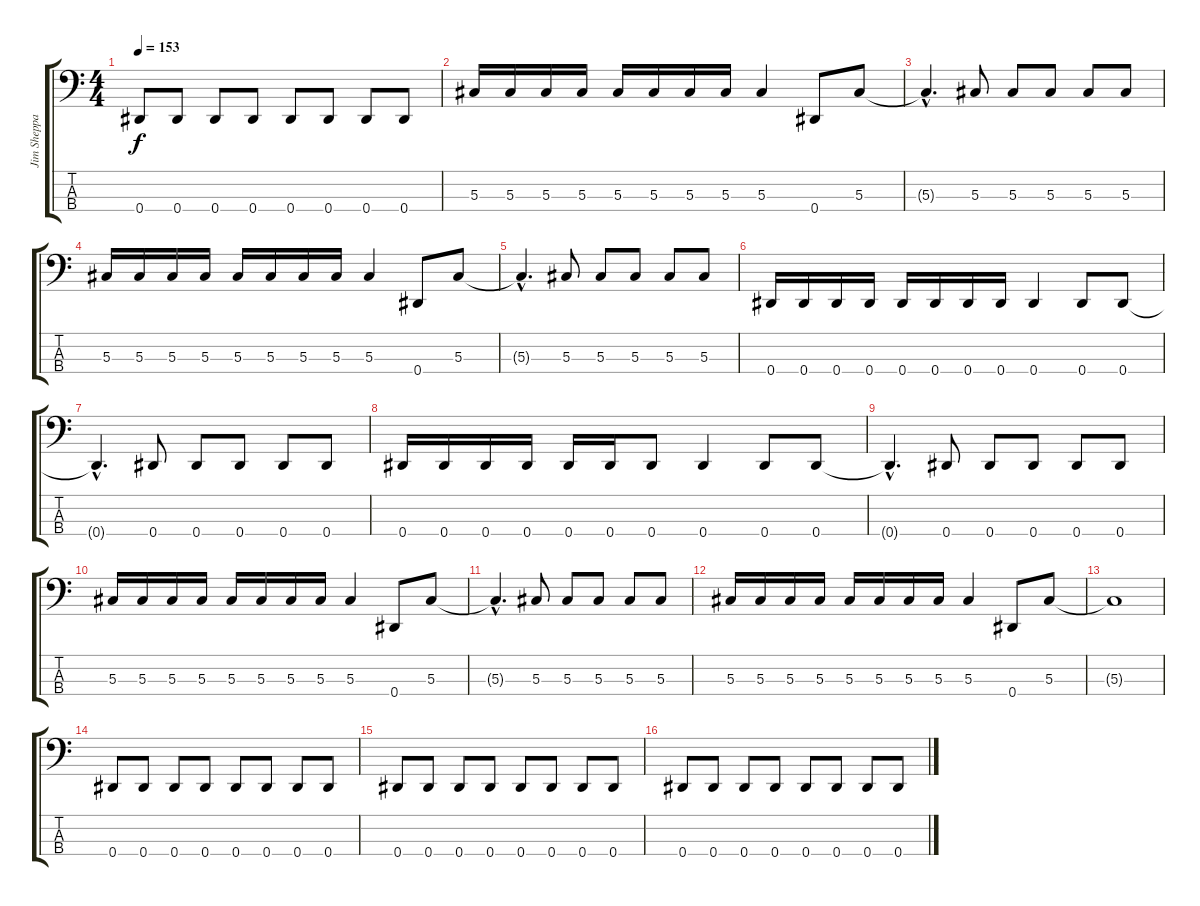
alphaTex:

\track ("Jim Sheppard" "Jim Sheppa") {instrument electricbassfinger}
\staff {score tabs}
\tuning (Gb2 Db2 Ab1 Eb1) {hide}
\ts (4 4)
\tempo 153
\clef f4
\ks c
0.4.8{dy f} 0.4.8 0.4.8 0.4.8 0.4.8 0.4.8 0.4.8 0.4.8 |
5.3.16{volume 13} 5.3.16 5.3.16 5.3.16 5.3.16 5.3.16 5.3.16 5.3.16 5.3.4 0.4.8 5.3.8 |
5.3{hac t}.4{d} 5.3.8 5.3.8 5.3.8 5.3.8 5.3.8 |
5.3.16 5.3.16 5.3.16 5.3.16 5.3.16 5.3.16 5.3.16 5.3.16 5.3.4 0.4.8 5.3.8 |
5.3{hac t}.4{d} 5.3.8 5.3.8 5.3.8 5.3.8 5.3.8 |
0.4.16 0.4.16 0.4.16 0.4.16 0.4.16 0.4.16 0.4.16 0.4.16 0.4.4 0.4.8 0.4.8 |
0.4{hac t}.4{d} 0.4.8 0.4.8 0.4.8 0.4.8 0.4.8 |
0.4.16 0.4.16 0.4.16 0.4.16 0.4.16 0.4.16 0.4.8 0.4.4 0.4.8 0.4.8 |
0.4{hac t}.4{d} 0.4.8 0.4.8 0.4.8 0.4.8 0.4.8 |
5.3.16 5.3.16 5.3.16 5.3.16 5.3.16 5.3.16 5.3.16 5.3.16 5.3.4 0.4.8 5.3.8 |
5.3{hac t}.4{d} 5.3.8 5.3.8 5.3.8 5.3.8 5.3.8 |
5.3.16 5.3.16 5.3.16 5.3.16 5.3.16 5.3.16 5.3.16 5.3.16 5.3.4 0.4.8 5.3.8 |
5.3{t}.1 |
0.4.8 0.4.8 0.4.8 0.4.8 0.4.8 0.4.8 0.4.8 0.4.8 |
0.4.8 0.4.8 0.4.8 0.4.8 0.4.8 0.4.8 0.4.8 0.4.8 |
0.4.8 0.4.8 0.4.8 0.4.8 0.4.8 0.4.8 0.4.8 0.4.8
